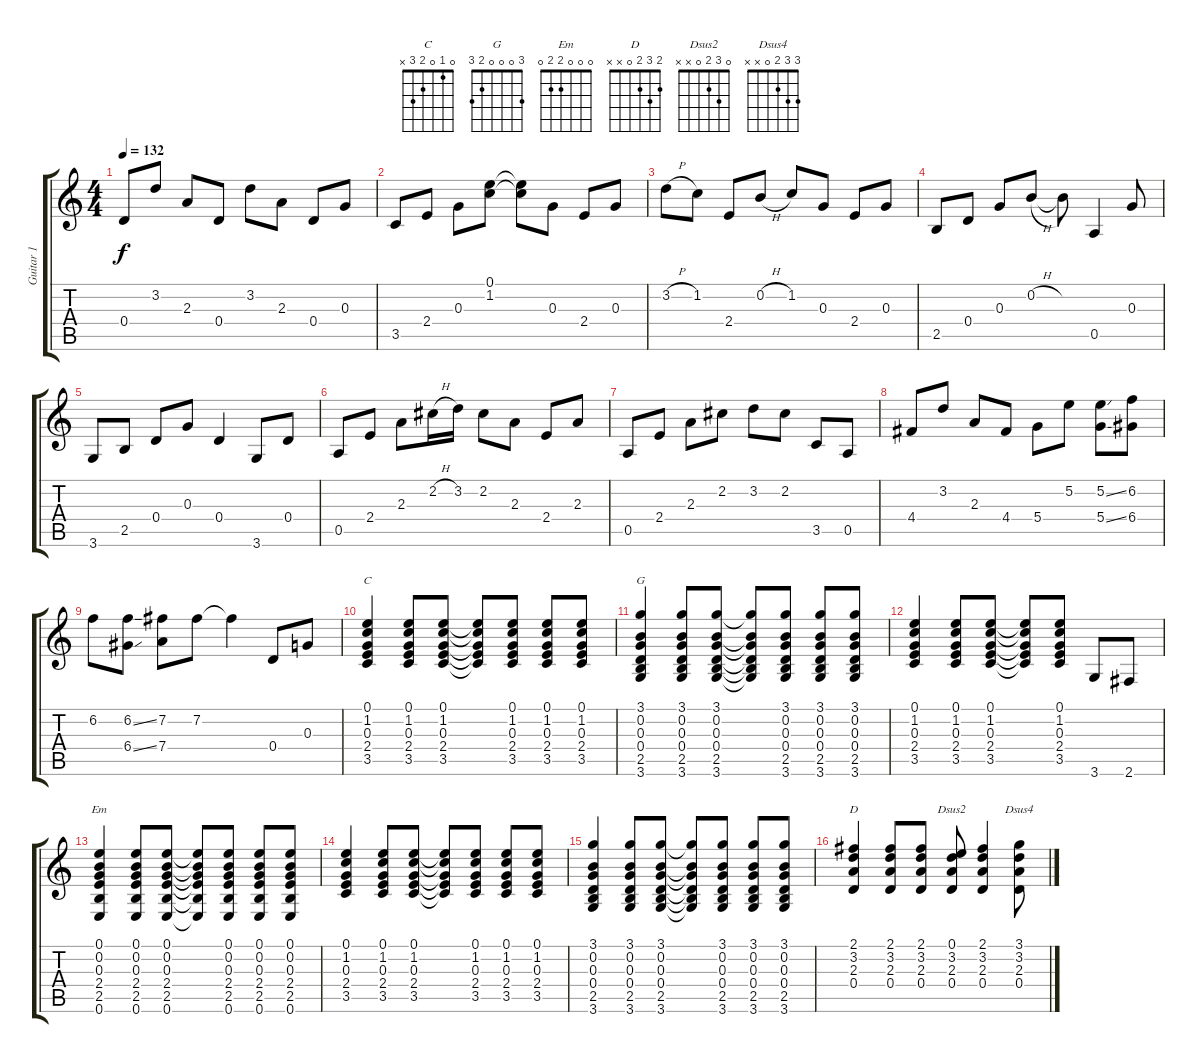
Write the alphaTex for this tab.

\track ("Guitar 1" "Guitar 1") {instrument electricguitarjazz}
\staff {score tabs}
\tuning (E4 B3 G3 D3 A2 E2) {hide}
\chord ("C" 0 1 0 2 3 x)
\chord ("G" 3 0 0 0 2 3)
\chord ("Em" 0 0 0 2 2 0)
\chord ("D" 2 3 2 0 x x)
\chord ("Dsus2" 0 3 2 0 x x)
\chord ("Dsus4" 3 3 2 0 x x)
\ts (4 4)
\tempo 132
\clef g2
\ks c
0.4.8{dy f} 3.2.8 2.3.8 0.4.8 3.2.8 2.3.8 0.4.8 0.3.8 |
3.5.8 2.4.8 0.3.8 (0.1 1.2).8 (0.1{t} 1.2{t}).8 0.3.8 2.4.8 0.3.8 |
3.2{h}.8 1.2.8 2.4.8 0.2{h}.8 1.2.8 0.3.8 2.4.8 0.3.8 |
2.5.8 0.4.8 0.3.8 0.2{h}.8 0.2{t}.8 0.5.4 0.3.8 |
3.6.8 2.5.8 0.4.8 0.3.8 0.4.4 3.6.8 0.4.8 |
0.5.8 2.4.8 2.3.8 2.2{h}.16 3.2.16 2.2.8 2.3.8 2.4.8 2.3.8 |
0.5.8 2.4.8 2.3.8 2.2.8 3.2.8 2.2.8 3.5.8 0.5.8 |
4.4.8 3.2.8 2.3.8 4.4.8 5.4.8 5.2.8 (5.2{ss} 5.4{ss}).8 (6.2 6.4).8 |
6.2.8 (6.2{ss} 6.4{ss}).8 (7.2 7.4).8 7.2.8 7.2{t}.4 0.4.8 0.3.8 |
(0.1 1.2 0.3 2.4 3.5).4{ch "C"} (0.1 1.2 0.3 2.4 3.5).8 (0.1 1.2 0.3 2.4 3.5).8 (0.1{t} 1.2{t} 0.3{t} 2.4{t} 3.5{t}).8 (0.1 1.2 0.3 2.4 3.5).8 (0.1 1.2 0.3 2.4 3.5).8 (0.1 1.2 0.3 2.4 3.5).8 |
(3.1 0.2 0.3 0.4 2.5 3.6).4{ch "G"} (3.1 0.2 0.3 0.4 2.5 3.6).8 (3.1 0.2 0.3 0.4 2.5 3.6).8 (3.1{t} 0.2{t} 0.3{t} 0.4{t} 2.5{t} 3.6{t}).8 (3.1 0.2 0.3 0.4 2.5 3.6).8 (3.1 0.2 0.3 0.4 2.5 3.6).8 (3.1 0.2 0.3 0.4 2.5 3.6).8 |
(0.1 1.2 0.3 2.4 3.5).4 (0.1 1.2 0.3 2.4 3.5).8 (0.1 1.2 0.3 2.4 3.5).8 (0.1{t} 1.2{t} 0.3{t} 2.4{t} 3.5{t}).8 (0.1 1.2 0.3 2.4 3.5).8 3.6.8 2.6.8 |
(0.1 0.2 0.3 2.4 2.5 0.6).4{ch "Em"} (0.1 0.2 0.3 2.4 2.5 0.6).8 (0.1 0.2 0.3 2.4 2.5 0.6).8 (0.1{t} 0.2{t} 0.3{t} 2.4{t} 2.5{t} 0.6{t}).8 (0.1 0.2 0.3 2.4 2.5 0.6).8 (0.1 0.2 0.3 2.4 2.5 0.6).8 (0.1 0.2 0.3 2.4 2.5 0.6).8 |
(0.1 1.2 0.3 2.4 3.5).4 (0.1 1.2 0.3 2.4 3.5).8 (0.1 1.2 0.3 2.4 3.5).8 (0.1{t} 1.2{t} 0.3{t} 2.4{t} 3.5{t}).8 (0.1 1.2 0.3 2.4 3.5).8 (0.1 1.2 0.3 2.4 3.5).8 (0.1 1.2 0.3 2.4 3.5).8 |
(3.1 0.2 0.3 0.4 2.5 3.6).4 (3.1 0.2 0.3 0.4 2.5 3.6).8 (3.1 0.2 0.3 0.4 2.5 3.6).8 (3.1{t} 0.2{t} 0.3{t} 0.4{t} 2.5{t} 3.6{t}).8 (3.1 0.2 0.3 0.4 2.5 3.6).8 (3.1 0.2 0.3 0.4 2.5 3.6).8 (3.1 0.2 0.3 0.4 2.5 3.6).8 |
(2.1 3.2 2.3 0.4).4{ch "D"} (2.1 3.2 2.3 0.4).8 (2.1 3.2 2.3 0.4).8 (0.1 3.2 2.3 0.4).8{ch "Dsus2"} (2.1 3.2 2.3 0.4).4 (3.1 3.2 2.3 0.4).8{ch "Dsus4"}
